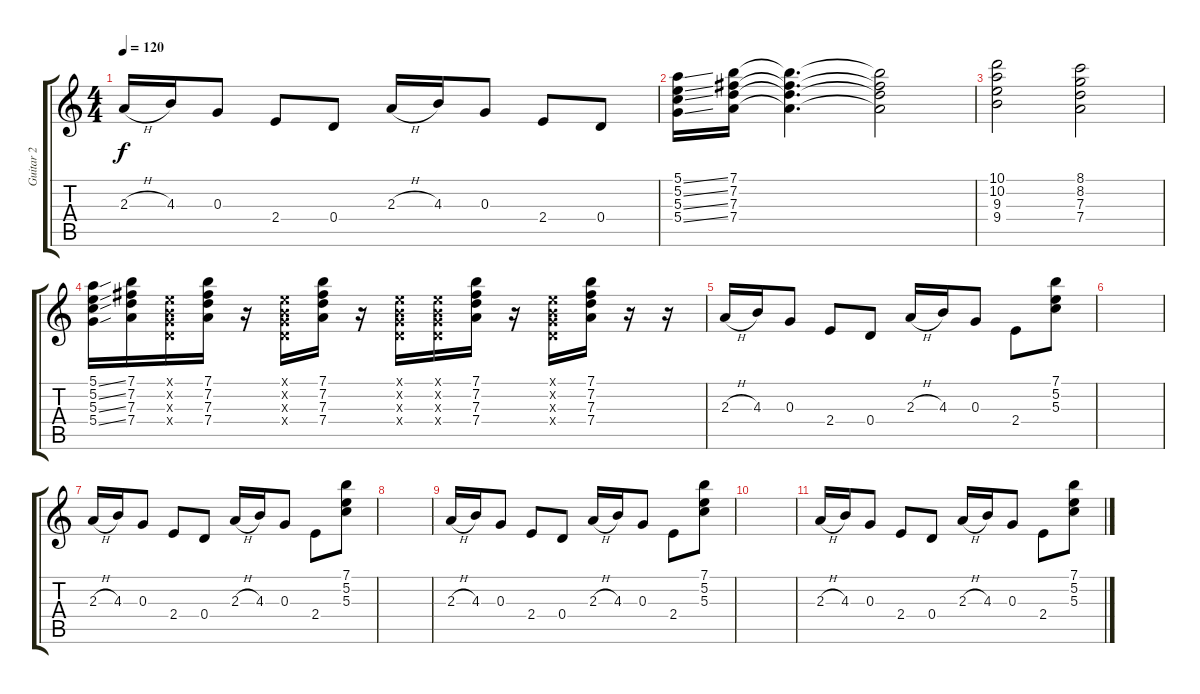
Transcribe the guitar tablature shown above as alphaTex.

\track ("Guitar 2 " "Guitar 2 ") {instrument electricguitarclean}
\staff {score tabs}
\tuning (E4 B3 G3 D3 A2 E2) {hide}
\ts (4 4)
\tempo 120
\clef g2
\ks c
2.3{h}.16{dy f} 4.3.16 0.3.8 2.4.8 0.4.8 2.3{h}.16 4.3.16 0.3.8 2.4.8 0.4.8 |
(5.1{ss} 5.2{ss} 5.3{ss} 5.4{ss}).16 (7.1 7.2 7.3 7.4).16 (7.1{t} 7.2{t} 7.3{t} 7.4{t}).4{d} (7.1{t} 7.2{t} 7.3{t} 7.4{t}).2 |
(10.1 10.2 9.3 9.4).2 (8.1 8.2 7.3 7.4).2 |
(5.1{ss} 5.2{ss} 5.3{ss} 5.4{ss}).16 (7.1 7.2 7.3 7.4).16 (0.1{x} 0.2{x} 0.3{x} 0.4{x}).16 (7.1 7.2 7.3 7.4).16 r.16 (0.1{x} 0.2{x} 0.3{x} 0.4{x}).16 (7.1 7.2 7.3 7.4).16 r.16 (0.1{x} 0.2{x} 0.3{x} 0.4{x}).16 (0.1{x} 0.2{x} 0.3{x} 0.4{x}).16 (7.1 7.2 7.3 7.4).16 r.16 (0.1{x} 0.2{x} 0.3{x} 0.4{x}).16 (7.1 7.2 7.3 7.4).16 r.16 r.16 |
2.3{h}.16 4.3.16 0.3.8 2.4.8 0.4.8 2.3{h}.16 4.3.16 0.3.8 2.4.8 (7.1 5.2 5.3).8 |
|
2.3{h}.16 4.3.16 0.3.8 2.4.8 0.4.8 2.3{h}.16 4.3.16 0.3.8 2.4.8 (7.1 5.2 5.3).8 |
|
2.3{h}.16 4.3.16 0.3.8 2.4.8 0.4.8 2.3{h}.16 4.3.16 0.3.8 2.4.8 (7.1 5.2 5.3).8 |
|
2.3{h}.16 4.3.16 0.3.8 2.4.8 0.4.8 2.3{h}.16 4.3.16 0.3.8 2.4.8 (7.1 5.2 5.3).8
